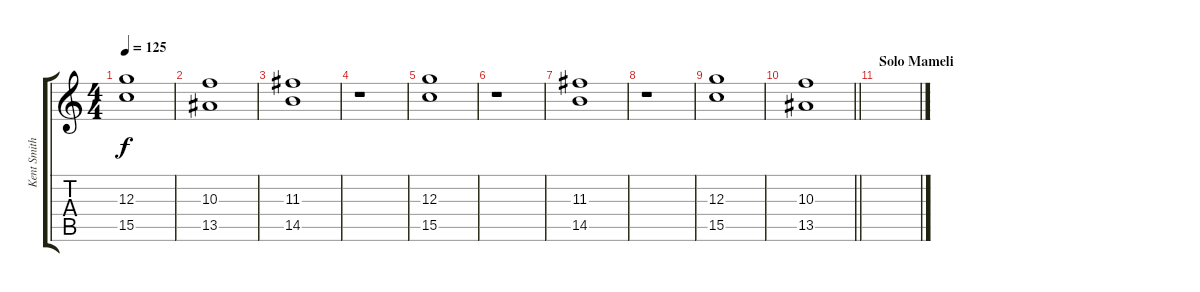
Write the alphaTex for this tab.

\track ("Kent Smith" "Kent Smith") {instrument acousticguitarnylon}
\staff {score tabs}
\tuning (E4 B3 G3 D3 A2 E2) {hide}
\ts (4 4)
\tempo 125
\clef g2
\ks c
(12.3 15.5).1{dy f} |
(10.3 13.5).1 |
(11.3 14.5).1 |
r.1 |
(12.3 15.5).1 |
r.1 |
(11.3 14.5).1 |
r.1 |
(12.3 15.5).1 |
\barLineRight lightlight
(10.3 13.5).1 |
\section ("" "Solo Mameli")
